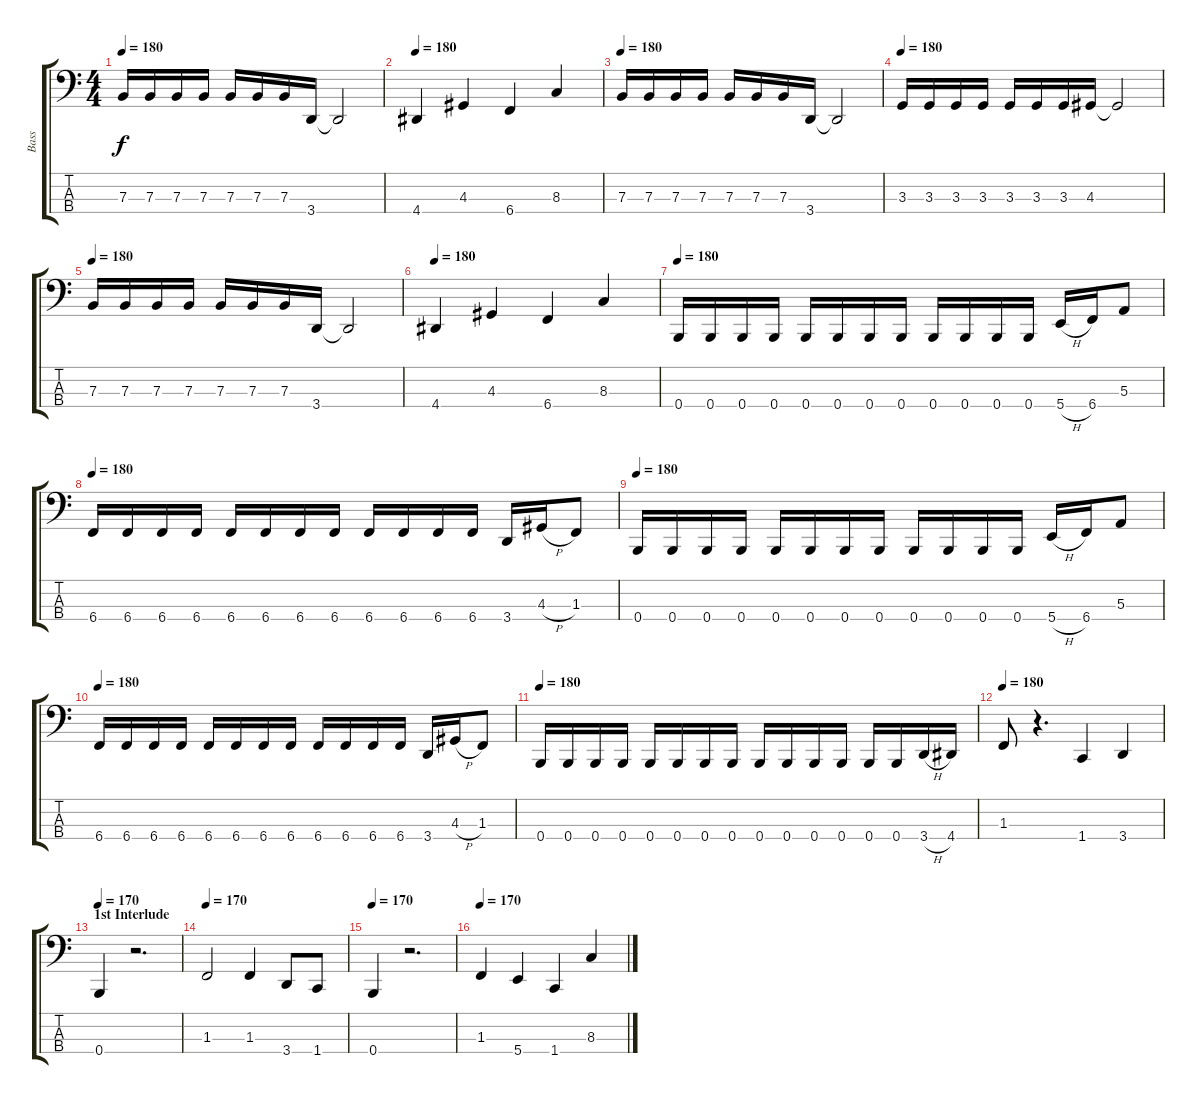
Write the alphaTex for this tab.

\track ("Bass" "Bass") {instrument electricbasspick}
\staff {score tabs}
\tuning (D2 A1 E1 B0) {hide}
\ts (4 4)
\tempo 180
\clef f4
\ks c
7.3.16{dy f} 7.3.16 7.3.16 7.3.16 7.3.16 7.3.16 7.3.16 3.4.16 3.4{t}.2 |
\tempo 180
4.4.4 4.3.4 6.4.4 8.3.4 |
\tempo 180
7.3.16 7.3.16 7.3.16 7.3.16 7.3.16 7.3.16 7.3.16 3.4.16 3.4{t}.2 |
\tempo 180
3.3.16 3.3.16 3.3.16 3.3.16 3.3.16 3.3.16 3.3.16 4.3.16 4.3{t}.2 |
\tempo 180
7.3.16 7.3.16 7.3.16 7.3.16 7.3.16 7.3.16 7.3.16 3.4.16 3.4{t}.2 |
\tempo 180
4.4.4 4.3.4 6.4.4 8.3.4 |
\tempo 180
0.4.16 0.4.16 0.4.16 0.4.16 0.4.16 0.4.16 0.4.16 0.4.16 0.4.16 0.4.16 0.4.16 0.4.16 5.4{h}.16 6.4.16 5.3.8 |
\tempo 180
6.4.16 6.4.16 6.4.16 6.4.16 6.4.16 6.4.16 6.4.16 6.4.16 6.4.16 6.4.16 6.4.16 6.4.16 3.4.16 4.3{h}.16 1.3.8 |
\tempo 180
0.4.16 0.4.16 0.4.16 0.4.16 0.4.16 0.4.16 0.4.16 0.4.16 0.4.16 0.4.16 0.4.16 0.4.16 5.4{h}.16 6.4.16 5.3.8 |
\tempo 180
6.4.16 6.4.16 6.4.16 6.4.16 6.4.16 6.4.16 6.4.16 6.4.16 6.4.16 6.4.16 6.4.16 6.4.16 3.4.16 4.3{h}.16 1.3.8 |
\tempo 180
0.4.16 0.4.16 0.4.16 0.4.16 0.4.16 0.4.16 0.4.16 0.4.16 0.4.16 0.4.16 0.4.16 0.4.16 0.4.16 0.4.16 3.4{h}.16 4.4.16 |
\tempo 180
1.3.8 r.4{d} 1.4.4 3.4.4 |
\section ("" "1st Interlude")
\tempo 170
0.4.4 r.2{d} |
\tempo 170
1.3.2 1.3.4 3.4.8 1.4.8 |
\tempo 170
0.4.4 r.2{d} |
\tempo 170
1.3.4 5.4.4 1.4.4 8.3.4
